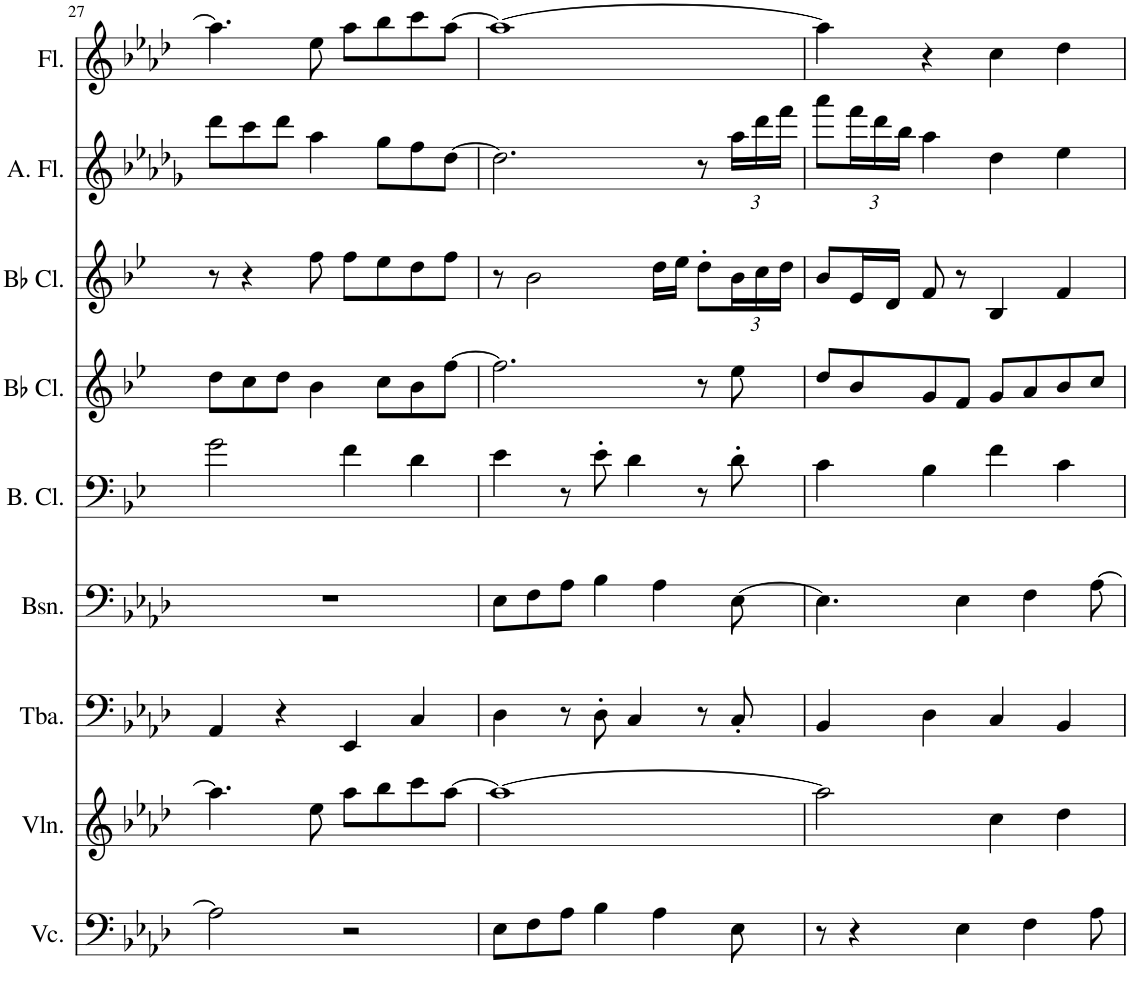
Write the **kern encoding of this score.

**kern	**kern	**kern	**kern	**kern	**kern	**kern	**kern	**kern
*part9	*part8	*part7	*part6	*part5	*part4	*part3	*part2	*part1
*staff9	*staff8	*staff7	*staff6	*staff5	*staff4	*staff3	*staff2	*staff1
*I"Violoncello	*I"Violin	*I"Tuba	*I"Bassoon	*I"Bass Clarinet	*I"Bb Clarinet	*I"Bb Clarinet	*I"Alto Flute	*I"Flute
*I'Vc.	*I'Vln.	*I'Tba.	*I'Bsn.	*I'B. Cl.	*I'Bb Cl.	*I'Bb Cl.	*I'A. Fl.	*I'Fl.
!!LO:PB:g=z
*clefF4	*clefG2	*clefF4	*clefF4	*clefF4	*clefG2	*clefG2	*clefG2	*clefG2
*	*	*	*	*Trd8c14	*Trd1c2	*Trd1c2	*Trd3c5	*
*k[b-e-a-d-]	*k[b-e-a-d-]	*k[b-e-a-d-]	*k[b-e-a-d-]	*k[b-e-]	*k[b-e-]	*k[b-e-]	*k[b-e-a-d-g-]	*k[b-e-a-d-]
*M4/4	*M4/4	*M4/4	*M4/4	*M4/4	*M4/4	*M4/4	*M4/4	*M4/4
=27	=27	=27	=27	=27	=27	=27	=27	=27
2A-\]	4.aa-\]	4AA-/	1r	2g\	8dd\L	8r	8ddd-\L	4.aa-\]
.	.	.	.	.	8cc\	4r	8ccc\	.
.	.	4r	.	.	8dd\J	.	8ddd-\J	.
.	8ee-\	.	.	.	4b-\	8ff\	4aa-\	8ee-\
2r	8aa-\L	4EE-/	.	4f\	.	8ff\L	.	8aa-\L
.	8bb-\	.	.	.	8cc\L	8ee-\	8gg-\L	8bb-\
.	8ccc\	4C/	.	4d\	8b-\	8dd\	8ff\	8ccc\
.	[8aa-\J	.	.	.	[8ff\J	8ff\J	[8dd-\J	[8aa-\J
=28	=28	=28	=28	=28	=28	=28	=28	=28
8E-\L	1aa-_	4D-\	8E-\L	4e-\	2.ff\]	8r	2.dd-\]	1aa-_
8F\	.	.	8F\	.	.	2b-\	.	.
8A-\J	.	8r	8A-\J	8r	.	.	.	.
4B-\	.	8D-'\	4B-\	8e-'\	.	.	.	.
.	.	4C/	.	4d\	.	.	.	.
4A-\	.	.	4A-\	.	.	16dd\LL	.	.
.	.	.	.	.	.	16ee-\JJ	.	.
.	.	8r	.	8r	8r	8dd'\L	8r	.
*	*	*	*	*	*	*Xbrackettup	*Xbrackettup	*
8E-\	.	8C'/	[8E-\	8d'\	8ee-\	24b-\L	24aa-\LL	.
.	.	.	.	.	.	24cc\	24ddd-\	.
.	.	.	.	.	.	24dd\JJ	24fff\JJ	.
=29	=29	=29	=29	=29	=29	=29	=29	=29
8r	2aa-\]	4BB-/	4.E-\]	4c\	8dd/L	8b-/L	8aaa-\L	4aa-\]
4r	.	.	.	.	8b-/	16e-/L	24fff\L	.
.	.	.	.	.	.	.	24ddd-\	.
.	.	.	.	.	.	16d/JJ	.	.
.	.	.	.	.	.	.	24bb-\JJ	.
.	.	4D-\	.	4B-\	8g/	8f/	4aa-\	4r
4E-\	.	.	4E-\	.	8f/J	8r	.	.
.	4cc\	4C/	.	4f\	8g/L	4B-/	4dd-\	4cc\
4F\	.	.	4F\	.	8a/	.	.	.
.	4dd-\	4BB-/	.	4c\	8b-/	4f/	4ee-\	4dd-\
8A-\	.	.	[8A-\	.	8cc/J	.	.	.
=	=	=	=	=	=	=	=	=
*-	*-	*-	*-	*-	*-	*-	*-	*-
